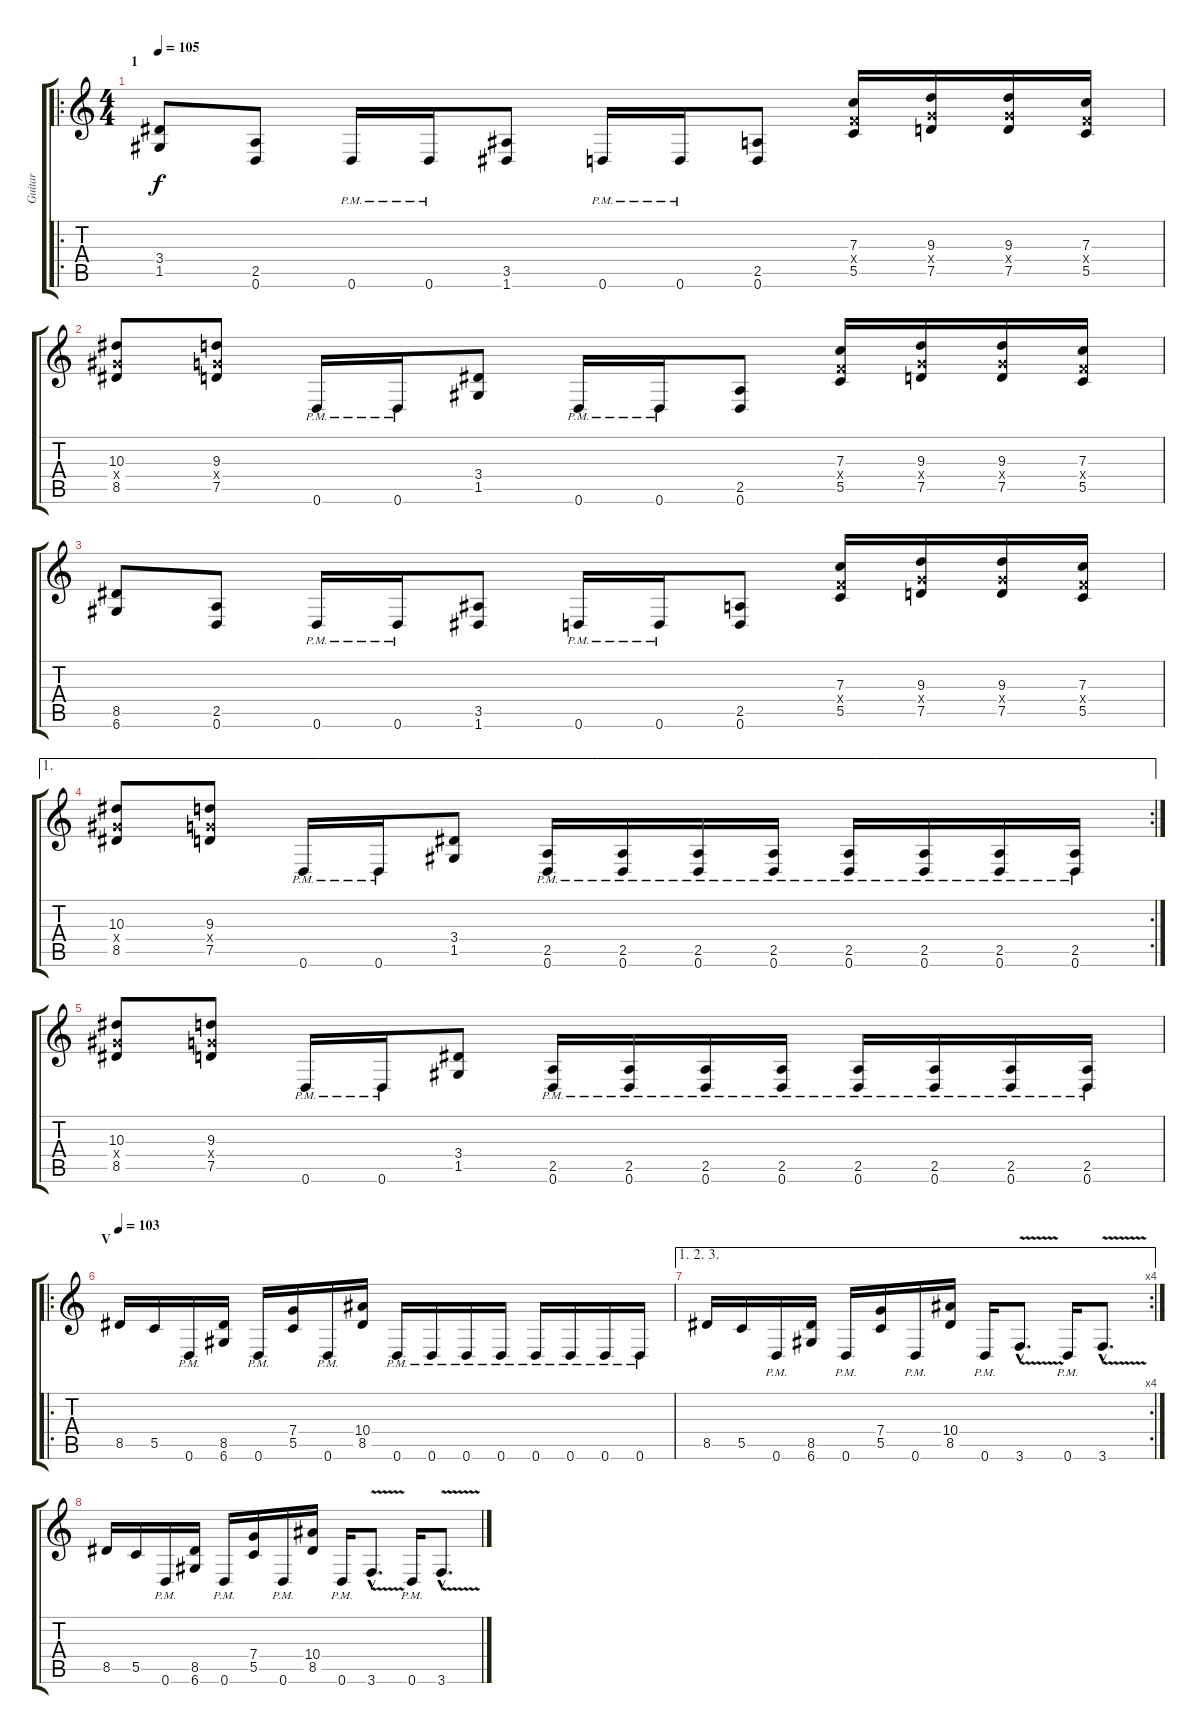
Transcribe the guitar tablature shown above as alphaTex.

\track ("Guitar" "Guitar") {instrument distortionguitar}
\staff {score tabs}
\tuning (D4 A3 F3 C3 G2 D2) {hide}
\ro
\ts (4 4)
\section ("" "1")
\tempo 105
\clef g2
\ks c
(3.4 1.5).8{dy f} (2.5 0.6).8 0.6{pm}.16 0.6{pm}.16 (3.5 1.6).8 0.6{pm}.16 0.6{pm}.16 (2.5 0.6).8 (7.3 5.4{x} 5.5).16 (9.3 7.4{x} 7.5).16 (9.3 7.4{x} 7.5).16 (7.3 5.4{x} 5.5).16 |
(10.3 8.4{x} 8.5).8 (9.3 7.4{x} 7.5).8 0.6{pm}.16 0.6{pm}.16 (3.4 1.5).8 0.6{pm}.16 0.6{pm}.16 (2.5 0.6).8 (7.3 5.4{x} 5.5).16 (9.3 7.4{x} 7.5).16 (9.3 7.4{x} 7.5).16 (7.3 5.4{x} 5.5).16 |
(8.5 6.6).8 (2.5 0.6).8 0.6{pm}.16 0.6{pm}.16 (3.5 1.6).8 0.6{pm}.16 0.6{pm}.16 (2.5 0.6).8 (7.3 5.4{x} 5.5).16 (9.3 7.4{x} 7.5).16 (9.3 7.4{x} 7.5).16 (7.3 5.4{x} 5.5).16 |
\ae 1
\rc 2
(10.3 8.4{x} 8.5).8 (9.3 7.4{x} 7.5).8 0.6{pm}.16 0.6{pm}.16 (3.4 1.5).8 (2.5{pm} 0.6{pm}).16 (2.5{pm} 0.6{pm}).16 (2.5{pm} 0.6{pm}).16 (2.5{pm} 0.6{pm}).16 (2.5{pm} 0.6{pm}).16 (2.5{pm} 0.6{pm}).16 (2.5{pm} 0.6{pm}).16 (2.5{pm} 0.6{pm}).16 |
(10.3 8.4{x} 8.5).8 (9.3 7.4{x} 7.5).8 0.6{pm}.16 0.6{pm}.16 (3.4 1.5).8 (2.5{pm} 0.6{pm}).16 (2.5{pm} 0.6{pm}).16 (2.5{pm} 0.6{pm}).16 (2.5{pm} 0.6{pm}).16 (2.5{pm} 0.6{pm}).16 (2.5{pm} 0.6{pm}).16 (2.5{pm} 0.6{pm}).16 (2.5{pm} 0.6{pm}).16 |
\ro
\section ("" "V")
\tempo 103
8.5.16 5.5.16 0.6{pm}.16 (8.5 6.6).16 0.6{pm}.16 (7.4 5.5).16 0.6{pm}.16 (10.4 8.5).16 0.6{pm}.16 0.6{pm}.16 0.6{pm}.16 0.6{pm}.16 0.6{pm}.16 0.6{pm}.16 0.6{pm}.16 0.6{pm}.16 |
\ae (1 2 3)
\rc 4
8.5.16 5.5.16 0.6{pm}.16 (8.5 6.6).16 0.6{pm}.16 (7.4 5.5).16 0.6{pm}.16 (10.4 8.5).16 0.6{pm}.16 3.6{v hac}.8{d} 0.6{pm}.16 3.6{v hac}.8{d} |
8.5.16 5.5.16 0.6{pm}.16 (8.5 6.6).16 0.6{pm}.16 (7.4 5.5).16 0.6{pm}.16 (10.4 8.5).16 0.6{pm}.16 3.6{v hac}.8{d} 0.6{pm}.16 3.6{v hac}.8{d}
